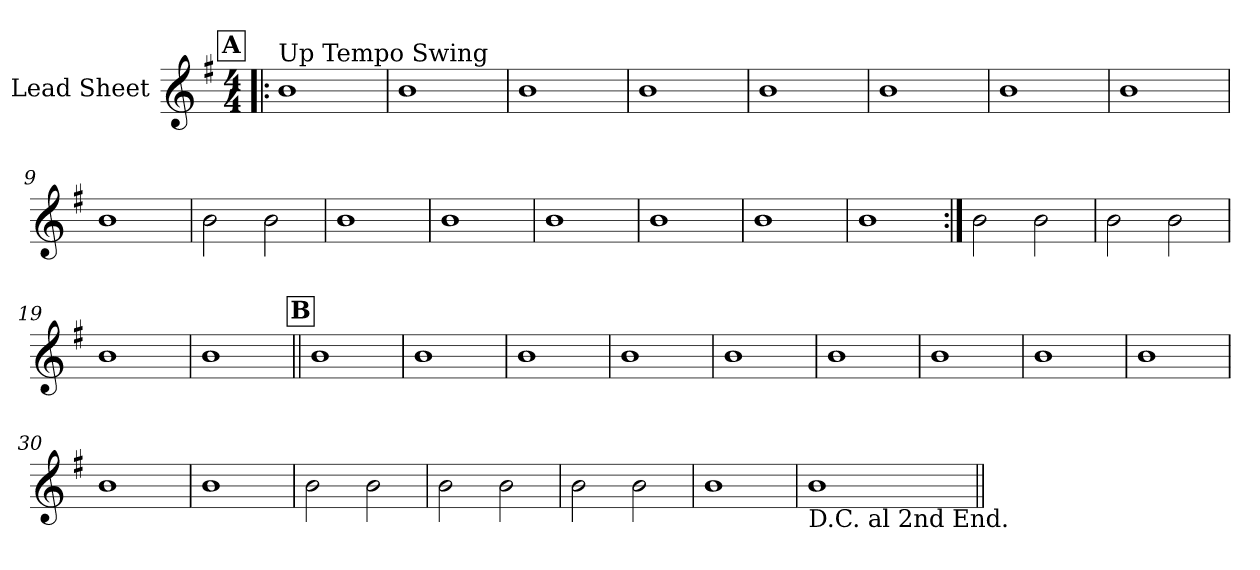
**kern
*part1
*staff1
*I"Lead Sheet
*clefG2
*k[f#]
*G:
*M4/4
!!LO:REH:place=s1:a:fs=14:t=A
=1!|:
!LO:TX:a:t=Up Tempo Swing
1b
=2
1b
=3
1b
=4
1b
!!LO:LB:g=z
=5
1b
=6
1b
=7
1b
=8
1b
!!LO:LB:g=z
=9
1b
=10
2b\
2b\
=11
1b
=12
1b
!!LO:LB:g=z
=13
1b
=14
1b
=15
1b
=16
1b
!!LO:LB:g=z
=17:|!
2b\
2b\
=18
2b\
2b\
=19
1b
=20
1b
!!LO:LB:g=z
!!LO:REH:place=s1:a:fs=14:t=B
=21||
1b
=22
1b
=23
1b
=24
1b
!!LO:LB:g=z
=25
1b
=26
1b
=27
1b
=28
1b
!!LO:LB:g=z
=29
1b
=30
1b
=31
1b
=32
2b\
2b\
!!LO:LB:g=z
=33
2b\
2b\
=34
2b\
2b\
=35
1b
=36
!LO:TX:b:t=D.C. al 2nd End.
1b
=||
*-
